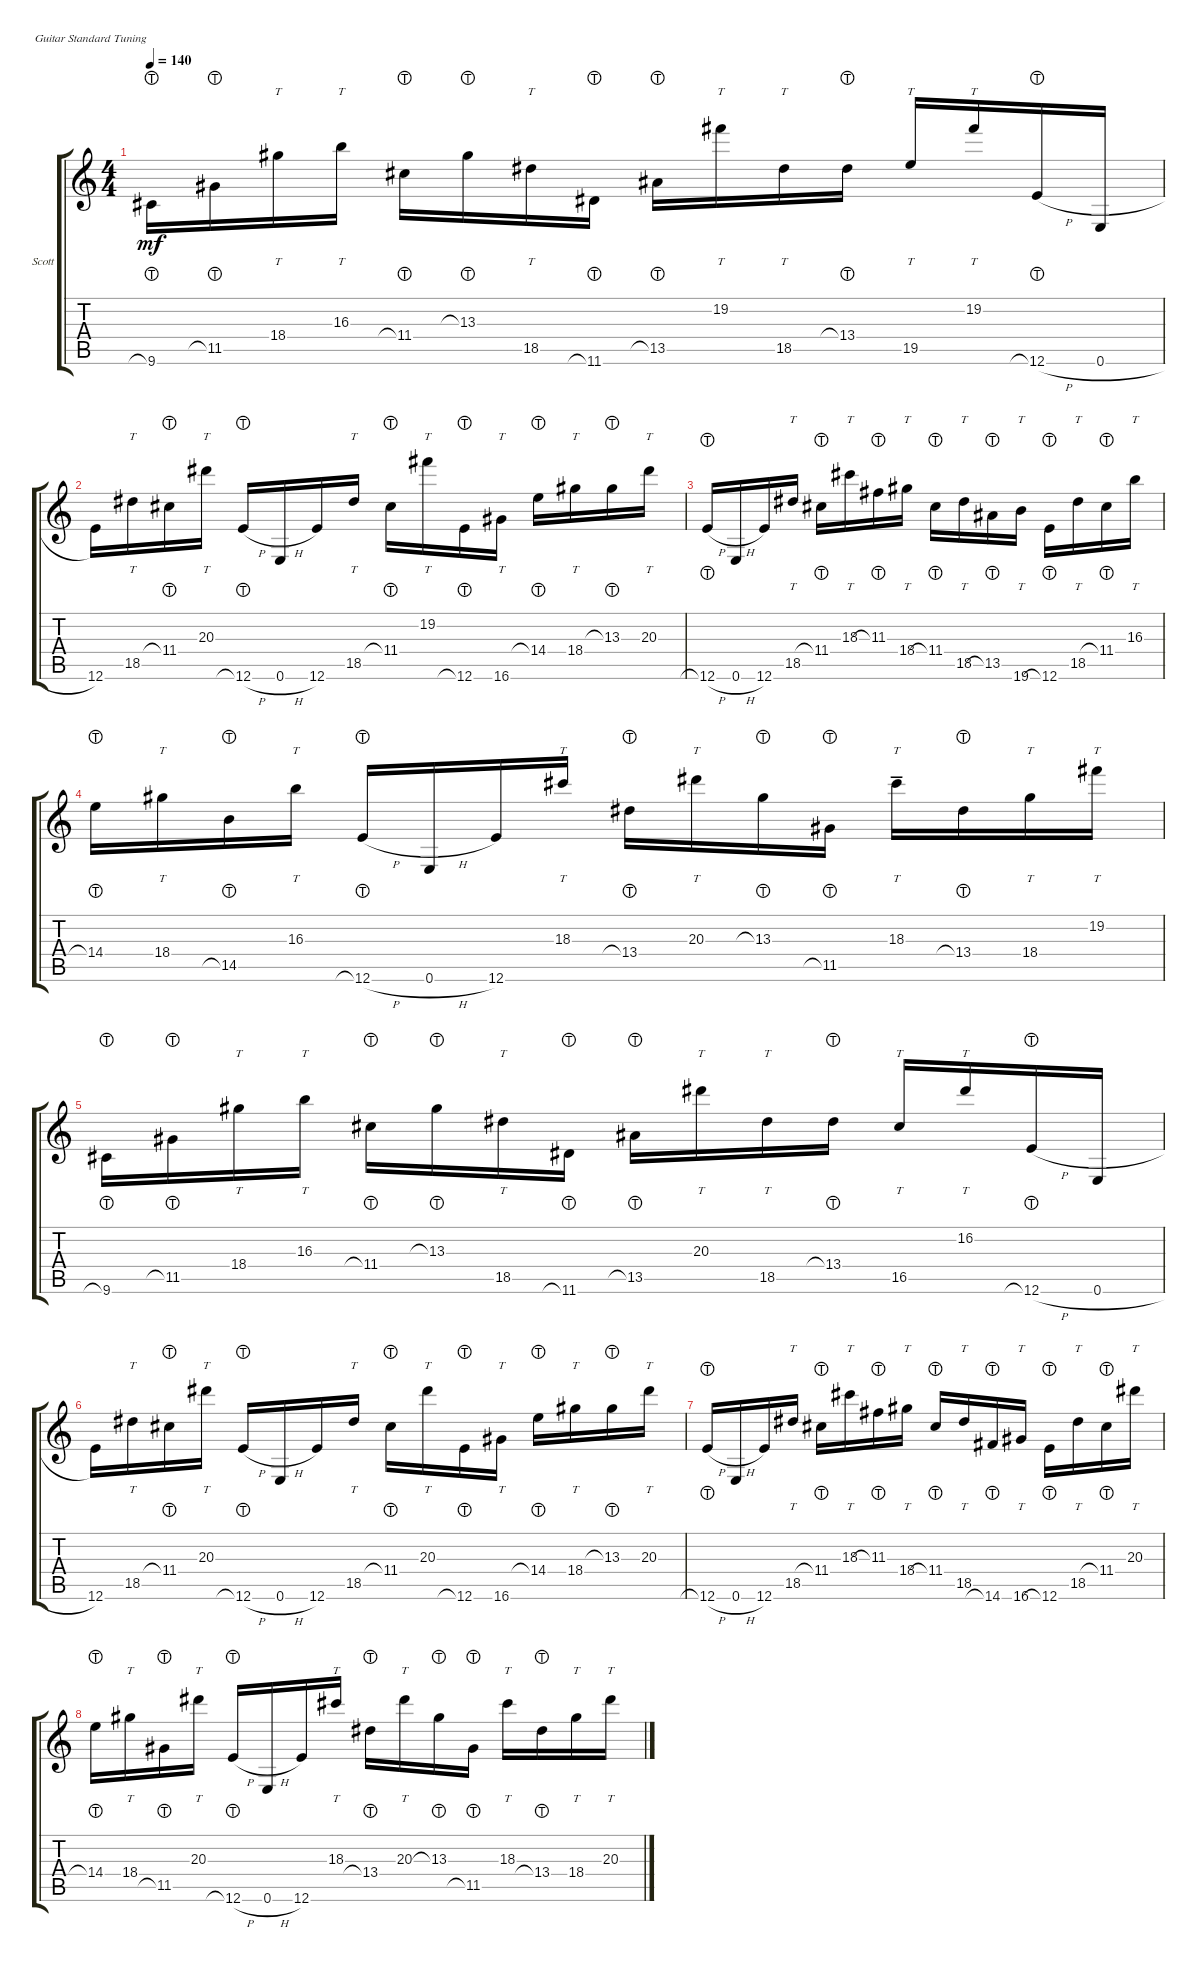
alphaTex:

\defaultSystemsLayout 4
\bracketExtendMode groupsimilarinstruments
\firstSystemTrackNameOrientation horizontal
\otherSystemsTrackNameOrientation horizontal
\track ("Scott" "Scott") {instrument electricguitarclean}
\staff {score tabs}
\tuning (E4 B3 G3 D3 A2 E2)
\ts (4 4)
\tempo 140
\clef g2
\ks c
9.6{lht}.16{dy mf} 11.5{lht}.16 18.4.16{tt} 16.3.16{tt} 11.4{lht}.16 13.3{lht}.16 18.5.16{tt} 11.6{lht}.16 13.5{lht}.16 19.2.16{tt} 18.5.16{tt} 13.4{lht}.16 19.5.16{tt} 19.2.16{tt} 12.6{h lht}.16 0.6{h}.16 |
12.6.16 18.5.16{tt} 11.4{lht}.16 20.3.16{tt} 12.6{h lht}.16 0.6{h}.16 12.6.16 18.5.16{tt} 11.4{lht}.16 19.2.16{tt} 12.6{lht}.16 16.6.16{tt} 14.4{lht}.16 18.4.16{tt} 13.3{lht}.16 20.3.16{tt} |
12.6{h lht}.16 0.6{h}.16 12.6.16 18.5.16{tt} 11.4{lht}.16 18.3.16{tt} 11.3{lht}.16 18.4.16{tt} 11.4{lht}.16 18.5.16{tt} 13.5{lht}.16 19.6.16{tt} 12.6{lht}.16 18.5.16{tt} 11.4{lht}.16 16.3.16{tt} |
14.4{lht}.16 18.4.16{tt} 14.5{lht}.16 16.3.16{tt} 12.6{h lht}.16 0.6{h}.16 12.6.16 18.3.16{tt} 13.4{lht}.16 20.3.16{tt} 13.3{lht}.16 11.5{lht}.16 18.3{ten}.16{tt} 13.4{lht}.16 18.4.16{tt} 19.2.16{tt} |
9.6{lht}.16 11.5{lht}.16 18.4.16{tt} 16.3.16{tt} 11.4{lht}.16 13.3{lht}.16 18.5.16{tt} 11.6{lht}.16 13.5{lht}.16 20.3.16{tt} 18.5.16{tt} 13.4{lht}.16 16.5.16{tt} 16.2.16{tt} 12.6{h lht}.16 0.6{h}.16 |
12.6.16 18.5.16{tt} 11.4{lht}.16 20.3.16{tt} 12.6{h lht}.16 0.6{h}.16 12.6.16 18.5.16{tt} 11.4{lht}.16 20.3.16{tt} 12.6{lht}.16 16.6.16{tt} 14.4{lht}.16 18.4.16{tt} 13.3{lht}.16 20.3.16{tt} |
12.6{h lht}.16 0.6{h}.16 12.6.16 18.5.16{tt} 11.4{lht}.16 18.3.16{tt} 11.3{lht}.16 18.4.16{tt} 11.4{lht}.16 18.5.16{tt} 14.6{lht}.16 16.6.16{tt} 12.6{lht}.16 18.5.16{tt} 11.4{lht}.16 20.3.16{tt} |
14.4{lht}.16 18.4.16{tt} 11.5{lht}.16 20.3.16{tt} 12.6{h lht}.16 0.6{h}.16 12.6.16 18.3.16{tt} 13.4{lht}.16 20.3.16{tt} 13.3{lht}.16 11.5{lht}.16 18.3.16{tt} 13.4{lht}.16 18.4.16{tt} 20.3.16{tt}
